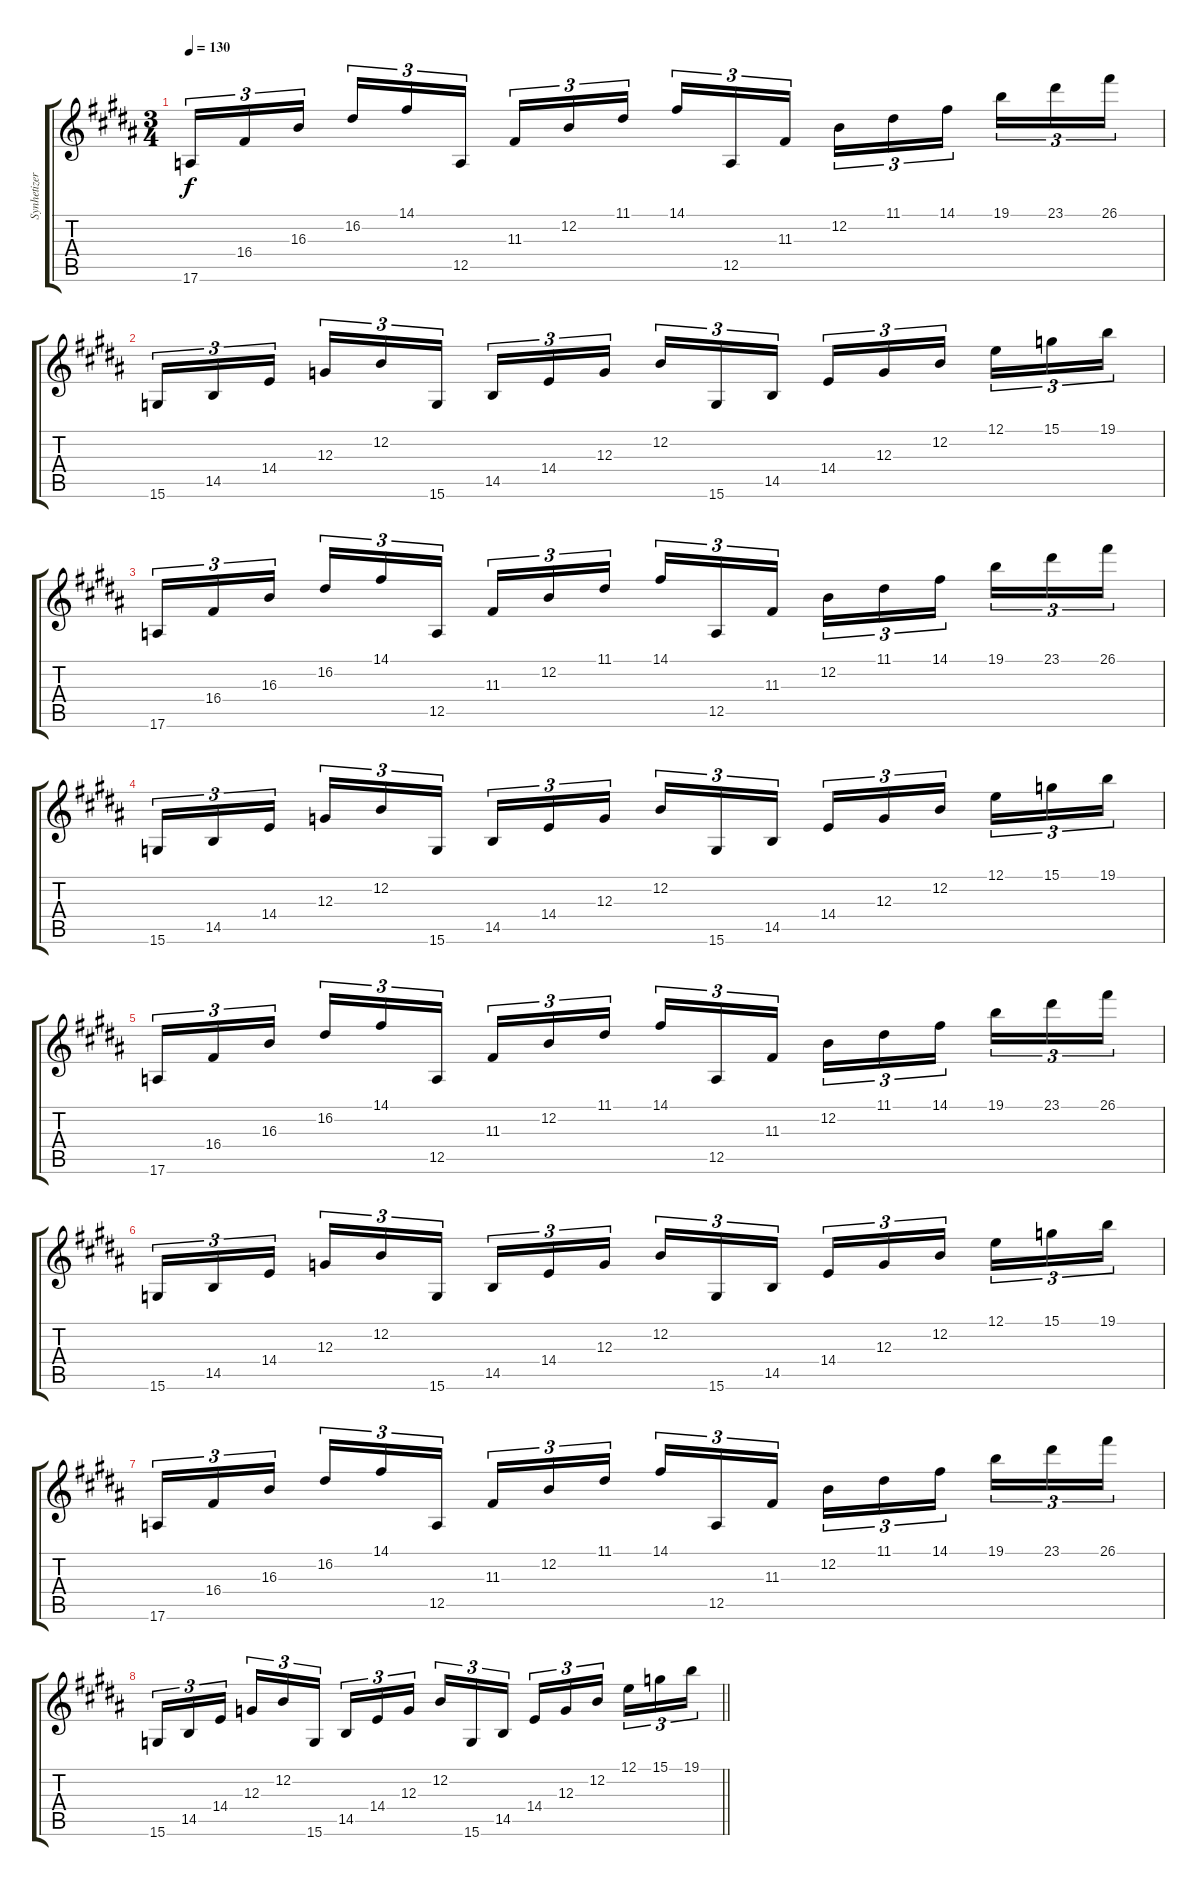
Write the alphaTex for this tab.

\track ("Synhetizer 2" "Synhetizer") {instrument lead2sawtooth}
\staff {score tabs}
\tuning (E4 B3 G3 D3 A2 E2) {hide}
\ts (3 4)
\tempo 130
\clef g2
\ks b
17.6.16{tu (3 2) dy f} 16.4.16{tu (3 2)} 16.3.16{tu (3 2) beam splitsecondary} 16.2.16{tu (3 2)} 14.1.16{tu (3 2)} 12.5.16{tu (3 2)} 11.3.16{tu (3 2)} 12.2.16{tu (3 2)} 11.1.16{tu (3 2) beam splitsecondary} 14.1.16{tu (3 2)} 12.5.16{tu (3 2)} 11.3.16{tu (3 2)} 12.2.16{tu (3 2)} 11.1.16{tu (3 2)} 14.1.16{tu (3 2) beam splitsecondary} 19.1.16{tu (3 2)} 23.1.16{tu (3 2)} 26.1.16{tu (3 2)} |
15.6.16{tu (3 2)} 14.5.16{tu (3 2)} 14.4.16{tu (3 2) beam splitsecondary} 12.3.16{tu (3 2)} 12.2.16{tu (3 2)} 15.6.16{tu (3 2)} 14.5.16{tu (3 2)} 14.4.16{tu (3 2)} 12.3.16{tu (3 2) beam splitsecondary} 12.2.16{tu (3 2)} 15.6.16{tu (3 2)} 14.5.16{tu (3 2)} 14.4.16{tu (3 2)} 12.3.16{tu (3 2)} 12.2.16{tu (3 2) beam splitsecondary} 12.1.16{tu (3 2)} 15.1.16{tu (3 2)} 19.1.16{tu (3 2)} |
17.6.16{tu (3 2)} 16.4.16{tu (3 2)} 16.3.16{tu (3 2) beam splitsecondary} 16.2.16{tu (3 2)} 14.1.16{tu (3 2)} 12.5.16{tu (3 2)} 11.3.16{tu (3 2)} 12.2.16{tu (3 2)} 11.1.16{tu (3 2) beam splitsecondary} 14.1.16{tu (3 2)} 12.5.16{tu (3 2)} 11.3.16{tu (3 2)} 12.2.16{tu (3 2)} 11.1.16{tu (3 2)} 14.1.16{tu (3 2) beam splitsecondary} 19.1.16{tu (3 2)} 23.1.16{tu (3 2)} 26.1.16{tu (3 2)} |
15.6.16{tu (3 2)} 14.5.16{tu (3 2)} 14.4.16{tu (3 2) beam splitsecondary} 12.3.16{tu (3 2)} 12.2.16{tu (3 2)} 15.6.16{tu (3 2)} 14.5.16{tu (3 2)} 14.4.16{tu (3 2)} 12.3.16{tu (3 2) beam splitsecondary} 12.2.16{tu (3 2)} 15.6.16{tu (3 2)} 14.5.16{tu (3 2)} 14.4.16{tu (3 2)} 12.3.16{tu (3 2)} 12.2.16{tu (3 2) beam splitsecondary} 12.1.16{tu (3 2)} 15.1.16{tu (3 2)} 19.1.16{tu (3 2)} |
17.6.16{tu (3 2)} 16.4.16{tu (3 2)} 16.3.16{tu (3 2) beam splitsecondary} 16.2.16{tu (3 2)} 14.1.16{tu (3 2)} 12.5.16{tu (3 2)} 11.3.16{tu (3 2)} 12.2.16{tu (3 2)} 11.1.16{tu (3 2) beam splitsecondary} 14.1.16{tu (3 2)} 12.5.16{tu (3 2)} 11.3.16{tu (3 2)} 12.2.16{tu (3 2)} 11.1.16{tu (3 2)} 14.1.16{tu (3 2) beam splitsecondary} 19.1.16{tu (3 2)} 23.1.16{tu (3 2)} 26.1.16{tu (3 2)} |
15.6.16{tu (3 2)} 14.5.16{tu (3 2)} 14.4.16{tu (3 2) beam splitsecondary} 12.3.16{tu (3 2)} 12.2.16{tu (3 2)} 15.6.16{tu (3 2)} 14.5.16{tu (3 2)} 14.4.16{tu (3 2)} 12.3.16{tu (3 2) beam splitsecondary} 12.2.16{tu (3 2)} 15.6.16{tu (3 2)} 14.5.16{tu (3 2)} 14.4.16{tu (3 2)} 12.3.16{tu (3 2)} 12.2.16{tu (3 2) beam splitsecondary} 12.1.16{tu (3 2)} 15.1.16{tu (3 2)} 19.1.16{tu (3 2)} |
17.6.16{tu (3 2)} 16.4.16{tu (3 2)} 16.3.16{tu (3 2) beam splitsecondary} 16.2.16{tu (3 2)} 14.1.16{tu (3 2)} 12.5.16{tu (3 2)} 11.3.16{tu (3 2)} 12.2.16{tu (3 2)} 11.1.16{tu (3 2) beam splitsecondary} 14.1.16{tu (3 2)} 12.5.16{tu (3 2)} 11.3.16{tu (3 2)} 12.2.16{tu (3 2)} 11.1.16{tu (3 2)} 14.1.16{tu (3 2) beam splitsecondary} 19.1.16{tu (3 2)} 23.1.16{tu (3 2)} 26.1.16{tu (3 2)} |
\barLineRight lightlight
15.6.16{tu (3 2)} 14.5.16{tu (3 2)} 14.4.16{tu (3 2) beam splitsecondary} 12.3.16{tu (3 2)} 12.2.16{tu (3 2)} 15.6.16{tu (3 2)} 14.5.16{tu (3 2)} 14.4.16{tu (3 2)} 12.3.16{tu (3 2) beam splitsecondary} 12.2.16{tu (3 2)} 15.6.16{tu (3 2)} 14.5.16{tu (3 2)} 14.4.16{tu (3 2)} 12.3.16{tu (3 2)} 12.2.16{tu (3 2) beam splitsecondary} 12.1.16{tu (3 2)} 15.1.16{tu (3 2)} 19.1.16{tu (3 2)}
